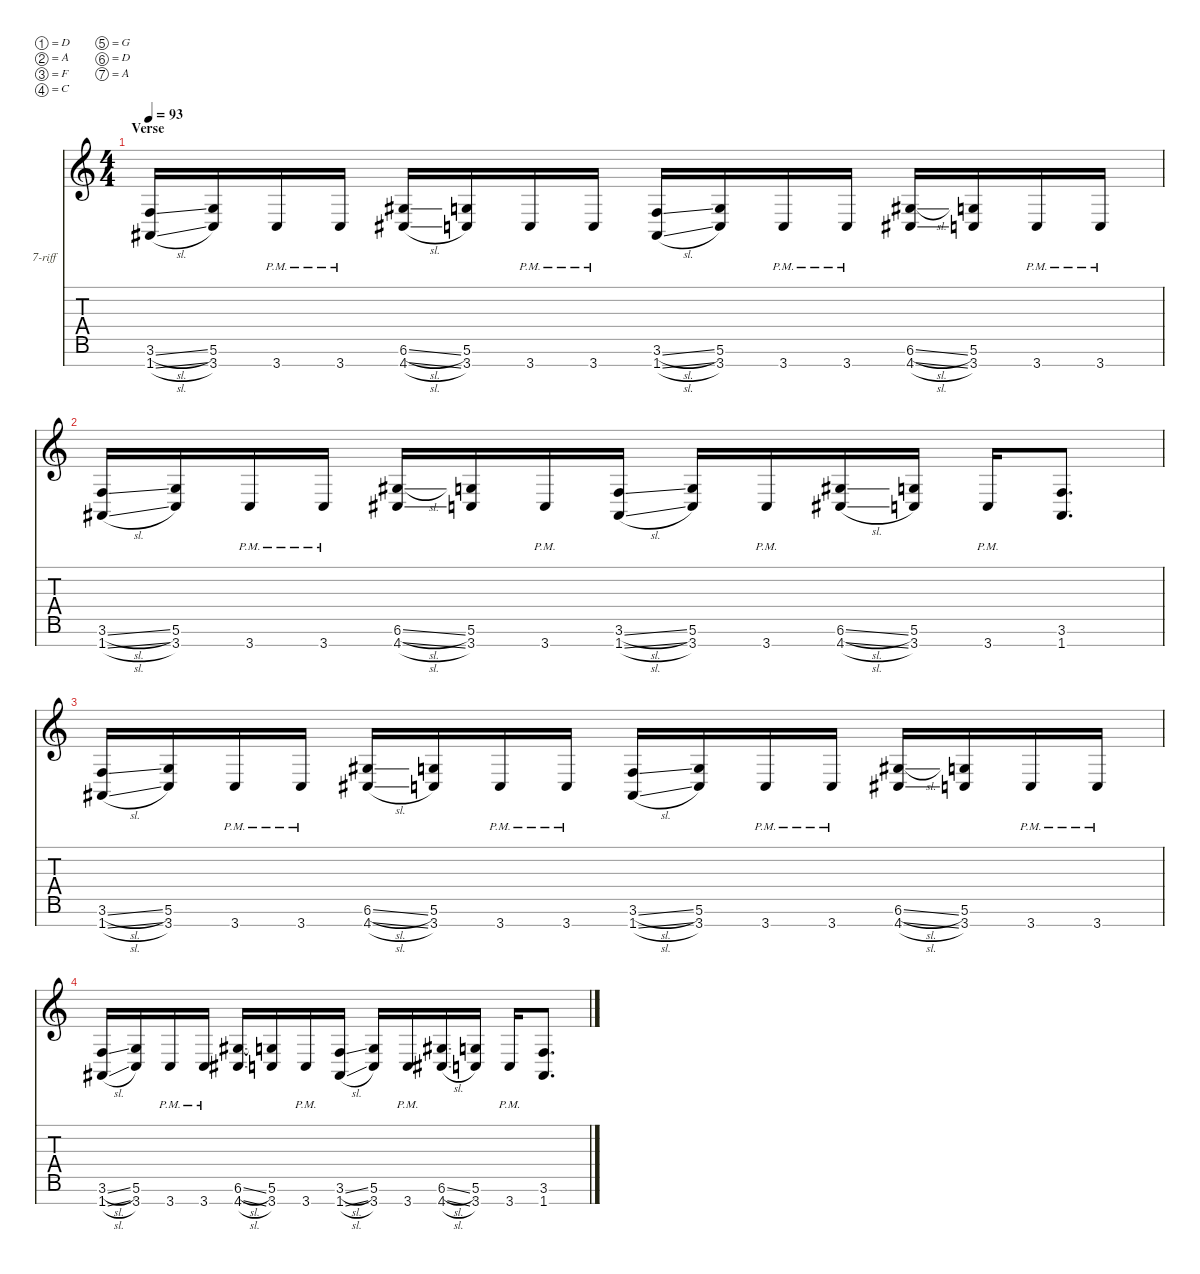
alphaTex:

\defaultSystemsLayout 4
\hideDynamics
\bracketExtendMode nobrackets
\firstSystemTrackNameOrientation horizontal
\otherSystemsTrackNameOrientation horizontal
\track ("7-riff" "7-riff") {instrument distortionguitar}
\staff {score tabs}
\tuning (D4 A3 F3 C3 G2 D2 A1)
\ts (4 4)
\section ("" "Verse")
\scale
0.969568
\tempo 93
\accidentals auto
\clef g2
\ottava regular
\simile none
\ks c
(3.6{sl} 1.7{sl acc #}).16{dy f beam Up} (5.6 3.7).16{beam Up} 3.7{pm}.16{beam Up} 3.7{pm}.16{beam Up} (6.6{sl acc #} 4.7{sl acc #}).16{beam Up} (5.6 3.7).16{beam Up} 3.7{pm}.16{beam Up} 3.7{pm}.16{beam Up} (3.6{sl} 1.7{sl acc #}).16{beam Up} (5.6 3.7).16{beam Up} 3.7{pm}.16{beam Up} 3.7{pm}.16{beam Up} (4.7{sl acc #} 6.6{sl acc #}).16{beam Up} (3.7 5.6).16{beam Up} 3.7{pm}.16{beam Up} 3.7{pm}.16{beam Up} |
\scale
1.09129 (3.6{sl} 1.7{sl acc #}).16{beam Up} (5.6 3.7).16{beam Up} 3.7{pm}.16{beam Up} 3.7{pm}.16{beam Up} (4.7{sl acc #} 6.6{sl acc #}).16{beam Up} (3.7 5.6).16{beam Up} 3.7{pm}.16{beam Up} (3.6{sl} 1.7{sl acc #}).16{beam Up} (5.6 3.7).16{beam Up} 3.7{pm}.16{beam Up} (6.6{sl acc #} 4.7{sl acc #}).16{beam Up} (5.6 3.7).16{beam Up} 3.7{pm}.16{beam Up} (3.6 1.7{acc #}).8{d beam Up} |
\scale
0.969568 (3.6{sl} 1.7{sl acc #}).16{beam Up} (5.6 3.7).16{beam Up} 3.7{pm}.16{beam Up} 3.7{pm}.16{beam Up} (6.6{sl acc #} 4.7{sl acc #}).16{beam Up} (5.6 3.7).16{beam Up} 3.7{pm}.16{beam Up} 3.7{pm}.16{beam Up} (3.6{sl} 1.7{sl acc #}).16{beam Up} (5.6 3.7).16{beam Up} 3.7{pm}.16{beam Up} 3.7{pm}.16{beam Up} (4.7{sl acc #} 6.6{sl acc #}).16{beam Up} (3.7 5.6).16{beam Up} 3.7{pm}.16{beam Up} 3.7{pm}.16{beam Up} |
\scale
0.969568 (3.6{sl} 1.7{sl acc #}).16{beam Up} (5.6 3.7).16{beam Up} 3.7{pm}.16{beam Up} 3.7{pm}.16{beam Up} (4.7{sl acc #} 6.6{sl acc #}).16{beam Up} (3.7 5.6).16{beam Up} 3.7{pm}.16{beam Up} (3.6{sl} 1.7{sl acc #}).16{beam Up} (5.6 3.7).16{beam Up} 3.7{pm}.16{beam Up} (6.6{sl acc #} 4.7{sl acc #}).16{beam Up} (5.6 3.7).16{beam Up} 3.7{pm}.16{beam Up} (3.6 1.7{acc #}).8{d beam Up}
